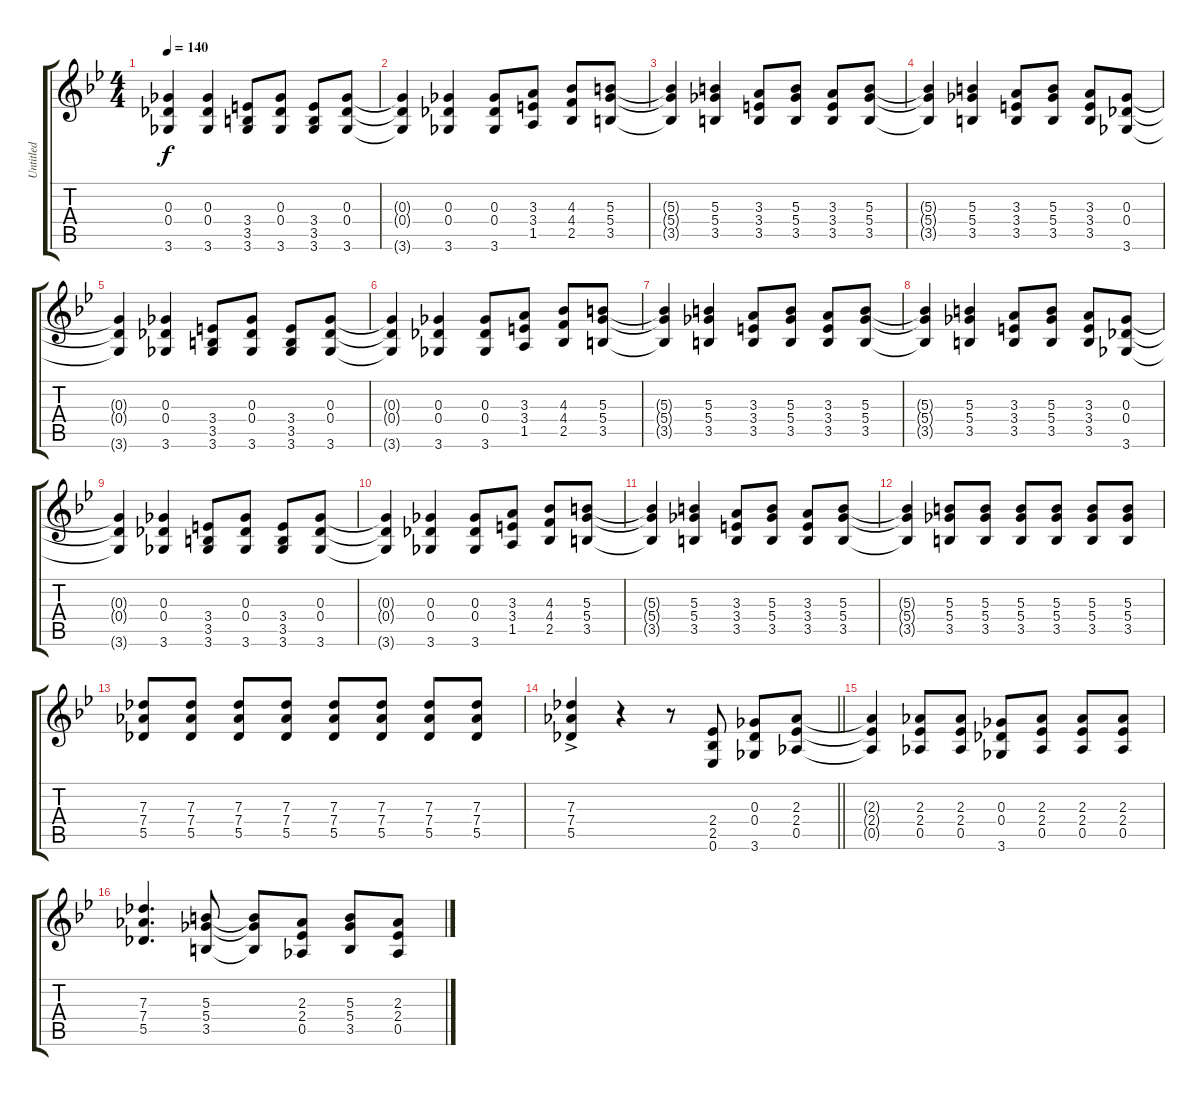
\track ("Untitled" "Untitled") {instrument distortionguitar}
\staff {score tabs}
\tuning (Eb4 Bb3 Gb3 Db3 Ab2 Eb2) {hide}
\ts (4 4)
\tempo 140
\clef g2
\ks bb
(0.3{t} 0.4{t} 3.6{t}).4{dy f} (0.3 0.4 3.6).4 (3.4 3.5 3.6).8 (0.3 0.4 3.6).8 (3.4 3.5 3.6).8 (0.3 0.4 3.6).8 |
(0.3{t} 0.4{t} 3.6{t}).4 (0.3 0.4 3.6).4 (0.3 0.4 3.6).8 (3.3 3.4 1.5).8 (4.3 4.4 2.5).8 (5.3 5.4 3.5).8 |
(5.3{t} 5.4{t} 3.5{t}).4 (5.3 5.4 3.5).4 (3.3 3.4 3.5).8 (5.3 5.4 3.5).8 (3.3 3.4 3.5).8 (5.3 5.4 3.5).8 |
(5.3{t} 5.4{t} 3.5{t}).4 (5.3 5.4 3.5).4 (3.3 3.4 3.5).8 (5.3 5.4 3.5).8 (3.3 3.4 3.5).8 (0.3 0.4 3.6).8 |
(0.3{t} 0.4{t} 3.6{t}).4 (0.3 0.4 3.6).4 (3.4 3.5 3.6).8 (0.3 0.4 3.6).8 (3.4 3.5 3.6).8 (0.3 0.4 3.6).8 |
(0.3{t} 0.4{t} 3.6{t}).4 (0.3 0.4 3.6).4 (0.3 0.4 3.6).8 (3.3 3.4 1.5).8 (4.3 4.4 2.5).8 (5.3 5.4 3.5).8 |
(5.3{t} 5.4{t} 3.5{t}).4 (5.3 5.4 3.5).4 (3.3 3.4 3.5).8 (5.3 5.4 3.5).8 (3.3 3.4 3.5).8 (5.3 5.4 3.5).8 |
(5.3{t} 5.4{t} 3.5{t}).4 (5.3 5.4 3.5).4 (3.3 3.4 3.5).8 (5.3 5.4 3.5).8 (3.3 3.4 3.5).8 (0.3 0.4 3.6).8 |
(0.3{t} 0.4{t} 3.6{t}).4 (0.3 0.4 3.6).4 (3.4 3.5 3.6).8 (0.3 0.4 3.6).8 (3.4 3.5 3.6).8 (0.3 0.4 3.6).8 |
(0.3{t} 0.4{t} 3.6{t}).4 (0.3 0.4 3.6).4 (0.3 0.4 3.6).8 (3.3 3.4 1.5).8 (4.3 4.4 2.5).8 (5.3 5.4 3.5).8 |
(5.3{t} 5.4{t} 3.5{t}).4 (5.3 5.4 3.5).4 (3.3 3.4 3.5).8 (5.3 5.4 3.5).8 (3.3 3.4 3.5).8 (5.3 5.4 3.5).8 |
(5.3{t} 5.4{t} 3.5{t}).4 (5.3 5.4 3.5).8 (5.3 5.4 3.5).8 (5.3 5.4 3.5).8 (5.3 5.4 3.5).8 (5.3 5.4 3.5).8 (5.3 5.4 3.5).8 |
(7.3 7.4 5.5).8 (7.3 7.4 5.5).8 (7.3 7.4 5.5).8 (7.3 7.4 5.5).8 (7.3 7.4 5.5).8 (7.3 7.4 5.5).8 (7.3 7.4 5.5).8 (7.3 7.4 5.5).8 |
\barLineRight lightlight
(7.3{ac} 7.4{ac} 5.5{ac}).4 r.4 r.8 (2.4 2.5 0.6).8 (0.3 0.4 3.6).8 (2.3 2.4 0.5).8 |
(2.3{t} 2.4{t} 0.5{t}).4 (2.3 2.4 0.5).8 (2.3 2.4 0.5).8 (0.3 0.4 3.6).8 (2.3 2.4 0.5).8 (2.3 2.4 0.5).8 (2.3 2.4 0.5).8 |
(7.3 7.4 5.5).4{d} (5.3 5.4 3.5).8 (5.3{t} 5.4{t} 3.5{t}).8 (2.3 2.4 0.5).8 (5.3 5.4 3.5).8 (2.3 2.4 0.5).8
